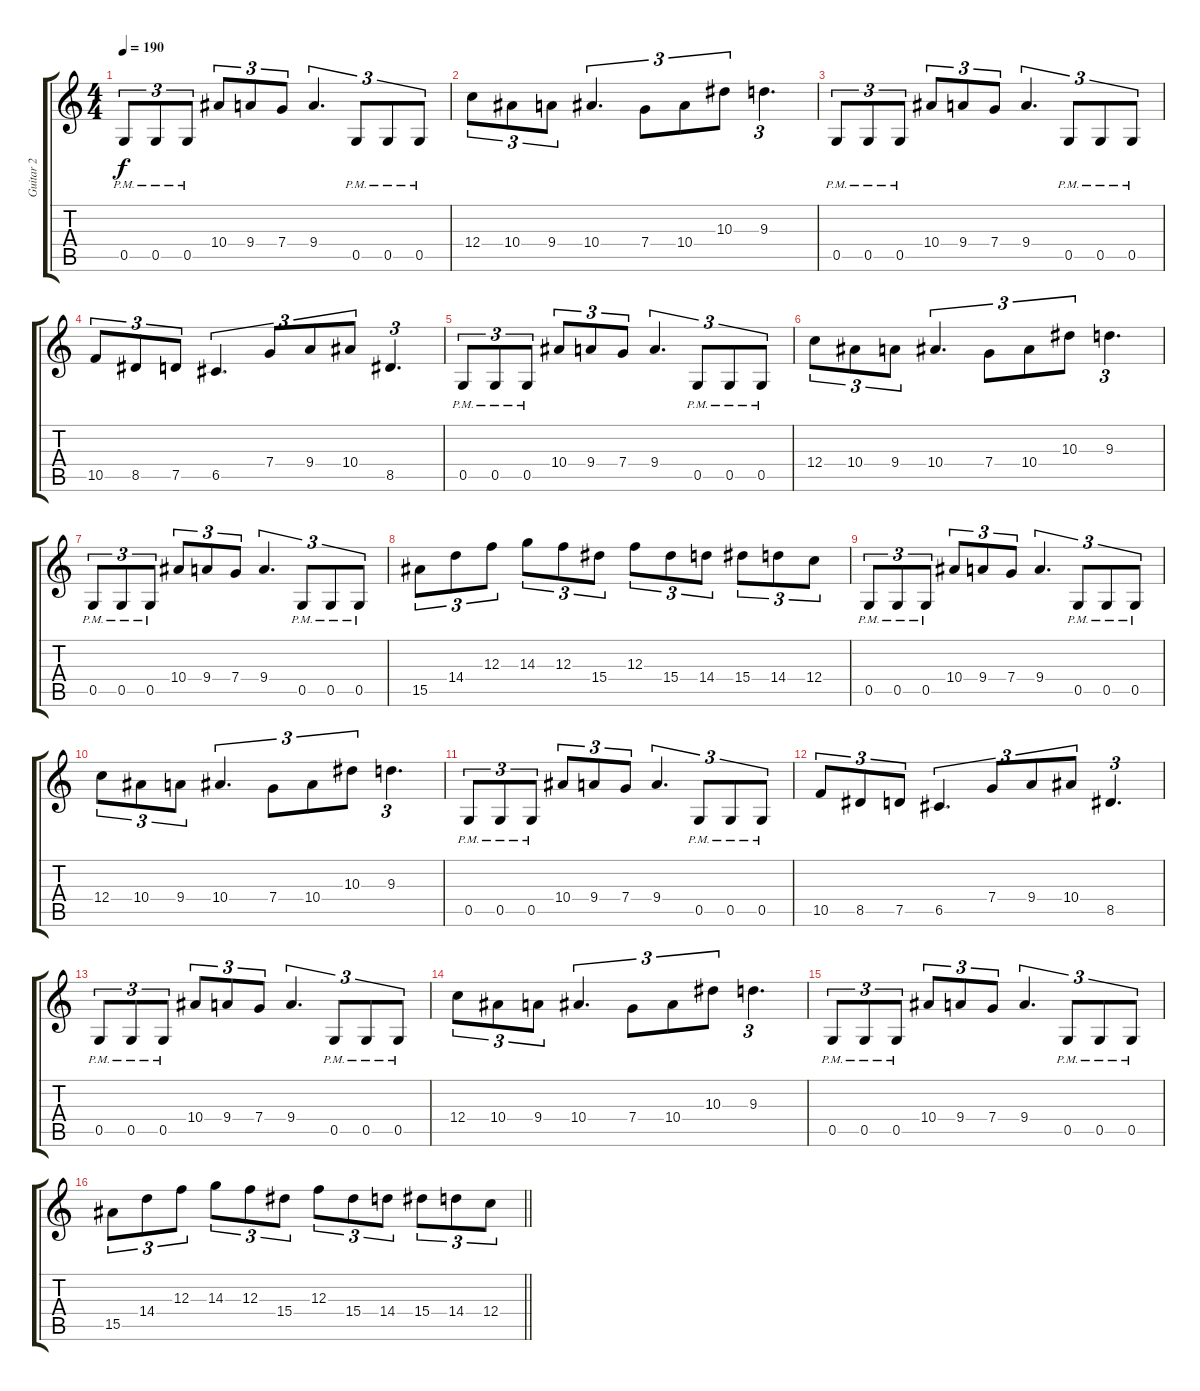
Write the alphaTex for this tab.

\track ("Guitar 2" "Guitar 2") {instrument distortionguitar}
\staff {score tabs}
\tuning (D4 A3 F3 C3 G2 C2) {hide}
\ts (4 4)
\tempo 190
\clef g2
\ks c
0.5{pm}.8{tu (3 2) dy f} 0.5{pm}.8{tu (3 2)} 0.5{pm}.8{tu (3 2)} 10.4.8{tu (3 2)} 9.4.8{tu (3 2)} 7.4.8{tu (3 2)} 9.4.4{d tu (3 2)} 0.5{pm}.8{tu (3 2)} 0.5{pm}.8{tu (3 2)} 0.5{pm}.8{tu (3 2)} |
12.4.8{tu (3 2)} 10.4.8{tu (3 2)} 9.4.8{tu (3 2)} 10.4.4{d tu (3 2)} 7.4.8{tu (3 2)} 10.4.8{tu (3 2)} 10.3.8{tu (3 2)} 9.3.4{d tu (3 2)} |
0.5{pm}.8{tu (3 2)} 0.5{pm}.8{tu (3 2)} 0.5{pm}.8{tu (3 2)} 10.4.8{tu (3 2)} 9.4.8{tu (3 2)} 7.4.8{tu (3 2)} 9.4.4{d tu (3 2)} 0.5{pm}.8{tu (3 2)} 0.5{pm}.8{tu (3 2)} 0.5{pm}.8{tu (3 2)} |
10.5.8{tu (3 2)} 8.5.8{tu (3 2)} 7.5.8{tu (3 2)} 6.5.4{d tu (3 2)} 7.4.8{tu (3 2)} 9.4.8{tu (3 2)} 10.4.8{tu (3 2)} 8.5.4{d tu (3 2)} |
0.5{pm}.8{tu (3 2)} 0.5{pm}.8{tu (3 2)} 0.5{pm}.8{tu (3 2)} 10.4.8{tu (3 2)} 9.4.8{tu (3 2)} 7.4.8{tu (3 2)} 9.4.4{d tu (3 2)} 0.5{pm}.8{tu (3 2)} 0.5{pm}.8{tu (3 2)} 0.5{pm}.8{tu (3 2)} |
12.4.8{tu (3 2)} 10.4.8{tu (3 2)} 9.4.8{tu (3 2)} 10.4.4{d tu (3 2)} 7.4.8{tu (3 2)} 10.4.8{tu (3 2)} 10.3.8{tu (3 2)} 9.3.4{d tu (3 2)} |
0.5{pm}.8{tu (3 2)} 0.5{pm}.8{tu (3 2)} 0.5{pm}.8{tu (3 2)} 10.4.8{tu (3 2)} 9.4.8{tu (3 2)} 7.4.8{tu (3 2)} 9.4.4{d tu (3 2)} 0.5{pm}.8{tu (3 2)} 0.5{pm}.8{tu (3 2)} 0.5{pm}.8{tu (3 2)} |
15.5.8{tu (3 2)} 14.4.8{tu (3 2)} 12.3.8{tu (3 2)} 14.3.8{tu (3 2)} 12.3.8{tu (3 2)} 15.4.8{tu (3 2)} 12.3.8{tu (3 2)} 15.4.8{tu (3 2)} 14.4.8{tu (3 2)} 15.4.8{tu (3 2)} 14.4.8{tu (3 2)} 12.4.8{tu (3 2)} |
0.5{pm}.8{tu (3 2)} 0.5{pm}.8{tu (3 2)} 0.5{pm}.8{tu (3 2)} 10.4.8{tu (3 2)} 9.4.8{tu (3 2)} 7.4.8{tu (3 2)} 9.4.4{d tu (3 2)} 0.5{pm}.8{tu (3 2)} 0.5{pm}.8{tu (3 2)} 0.5{pm}.8{tu (3 2)} |
12.4.8{tu (3 2)} 10.4.8{tu (3 2)} 9.4.8{tu (3 2)} 10.4.4{d tu (3 2)} 7.4.8{tu (3 2)} 10.4.8{tu (3 2)} 10.3.8{tu (3 2)} 9.3.4{d tu (3 2)} |
0.5{pm}.8{tu (3 2)} 0.5{pm}.8{tu (3 2)} 0.5{pm}.8{tu (3 2)} 10.4.8{tu (3 2)} 9.4.8{tu (3 2)} 7.4.8{tu (3 2)} 9.4.4{d tu (3 2)} 0.5{pm}.8{tu (3 2)} 0.5{pm}.8{tu (3 2)} 0.5{pm}.8{tu (3 2)} |
10.5.8{tu (3 2)} 8.5.8{tu (3 2)} 7.5.8{tu (3 2)} 6.5.4{d tu (3 2)} 7.4.8{tu (3 2)} 9.4.8{tu (3 2)} 10.4.8{tu (3 2)} 8.5.4{d tu (3 2)} |
0.5{pm}.8{tu (3 2)} 0.5{pm}.8{tu (3 2)} 0.5{pm}.8{tu (3 2)} 10.4.8{tu (3 2)} 9.4.8{tu (3 2)} 7.4.8{tu (3 2)} 9.4.4{d tu (3 2)} 0.5{pm}.8{tu (3 2)} 0.5{pm}.8{tu (3 2)} 0.5{pm}.8{tu (3 2)} |
12.4.8{tu (3 2)} 10.4.8{tu (3 2)} 9.4.8{tu (3 2)} 10.4.4{d tu (3 2)} 7.4.8{tu (3 2)} 10.4.8{tu (3 2)} 10.3.8{tu (3 2)} 9.3.4{d tu (3 2)} |
0.5{pm}.8{tu (3 2)} 0.5{pm}.8{tu (3 2)} 0.5{pm}.8{tu (3 2)} 10.4.8{tu (3 2)} 9.4.8{tu (3 2)} 7.4.8{tu (3 2)} 9.4.4{d tu (3 2)} 0.5{pm}.8{tu (3 2)} 0.5{pm}.8{tu (3 2)} 0.5{pm}.8{tu (3 2)} |
\barLineRight lightlight
15.5.8{tu (3 2)} 14.4.8{tu (3 2)} 12.3.8{tu (3 2)} 14.3.8{tu (3 2)} 12.3.8{tu (3 2)} 15.4.8{tu (3 2)} 12.3.8{tu (3 2)} 15.4.8{tu (3 2)} 14.4.8{tu (3 2)} 15.4.8{tu (3 2)} 14.4.8{tu (3 2)} 12.4.8{tu (3 2)}
